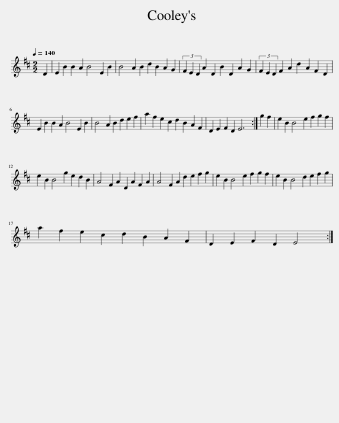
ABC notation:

X:1
L:1/8
Q:1/4=140
M:2/2
I:linebreak $
K:D
V:1 treble
V:1
 D2 | E2 B2 B2 A2 B4 E2 B2 | B4 A2 B2 d2 B2 A2 G2 | (3F2 E2 D2 A2 D2 B2 D2 A2 G2 | (3F2 E2 D2 F2 A2 d2 A2 F2 D2 |$ %5
 E2 B2 B2 A2 B4 E2 B2 | B4 A2 B2 d2 e2 f2 | a2 f2 e2 c2 d2 B2 A2 F2 | D2 E2 F2 D2 E6 :| g2 f2 | %10
 e2 B2 B4 e2 f2 g2 f2 |$ e2 B2 B4 g2 e2 d2 B2 | A4 F2 A2 D2 A2 F2 A2 | A4 F2 A2 d2 e2 f2 g2 | e2 B2 B4 e2 f2 g2 f2 | %15
 e2 B2 B4 d2 e2 f2 g2 |$ a2 f2 e2 c2 d2 B2 A2 F2 | D2 E2 F2 D2 E4 :| %18
